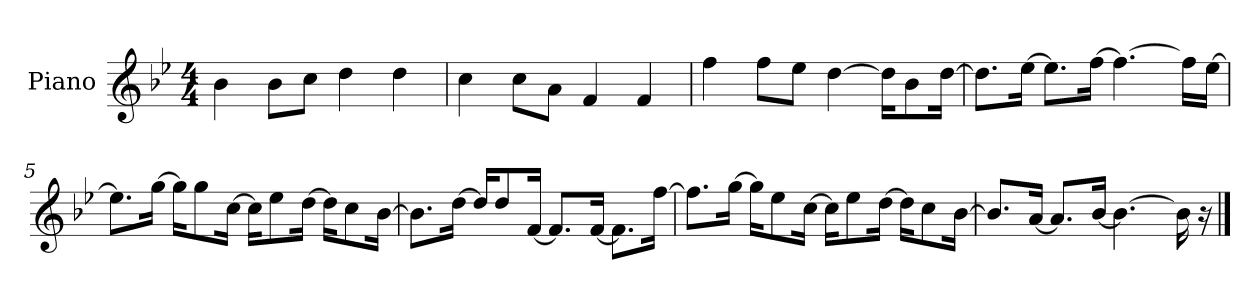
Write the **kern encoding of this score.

**kern
*part1
*staff1
*I"Piano
*I'P-no
*clefG2
*k[b-e-]
*M4/4
*MM90
=1
4b-\
8b-\L
8cc\J
4dd\
4dd\
=2
4cc\
8cc\L
8a\J
4f/
4f/
=3
4ff\
8ff\L
8ee-\J
[4dd\
16dd\KL]
8b-\
[16dd\Jk
=4
8.dd\L]
[16ee-\Jk
8.ee-\L]
[16ff\Jk
4.ff\_
16ff\LL]
[16ee-\JJ
=5
8.ee-\L]
[16gg\Jk
16gg\KL]
8gg\
[16cc\Jk
16cc\KL]
8ee-\
[16dd\Jk
16dd\KL]
8cc\
[16b-\Jk
!!LO:LB:g=z
=6
8.b-\L]
[16dd\Jk
16dd/KL]
8dd/
[16f/Jk
8.f/L]
[16f/Jk
8.f\L]
[16ff\Jk
=7
8.ff\L]
[16gg\Jk
16gg\KL]
8ee-\
[16cc\Jk
16cc\KL]
8ee-\
[16dd\Jk
16dd\KL]
8cc\
[16b-\Jk
=8
8.b-/L]
[16a/Jk
8.a/L]
[16b-/Jk
4.b-\_
16b-\]
16r
==
*-
